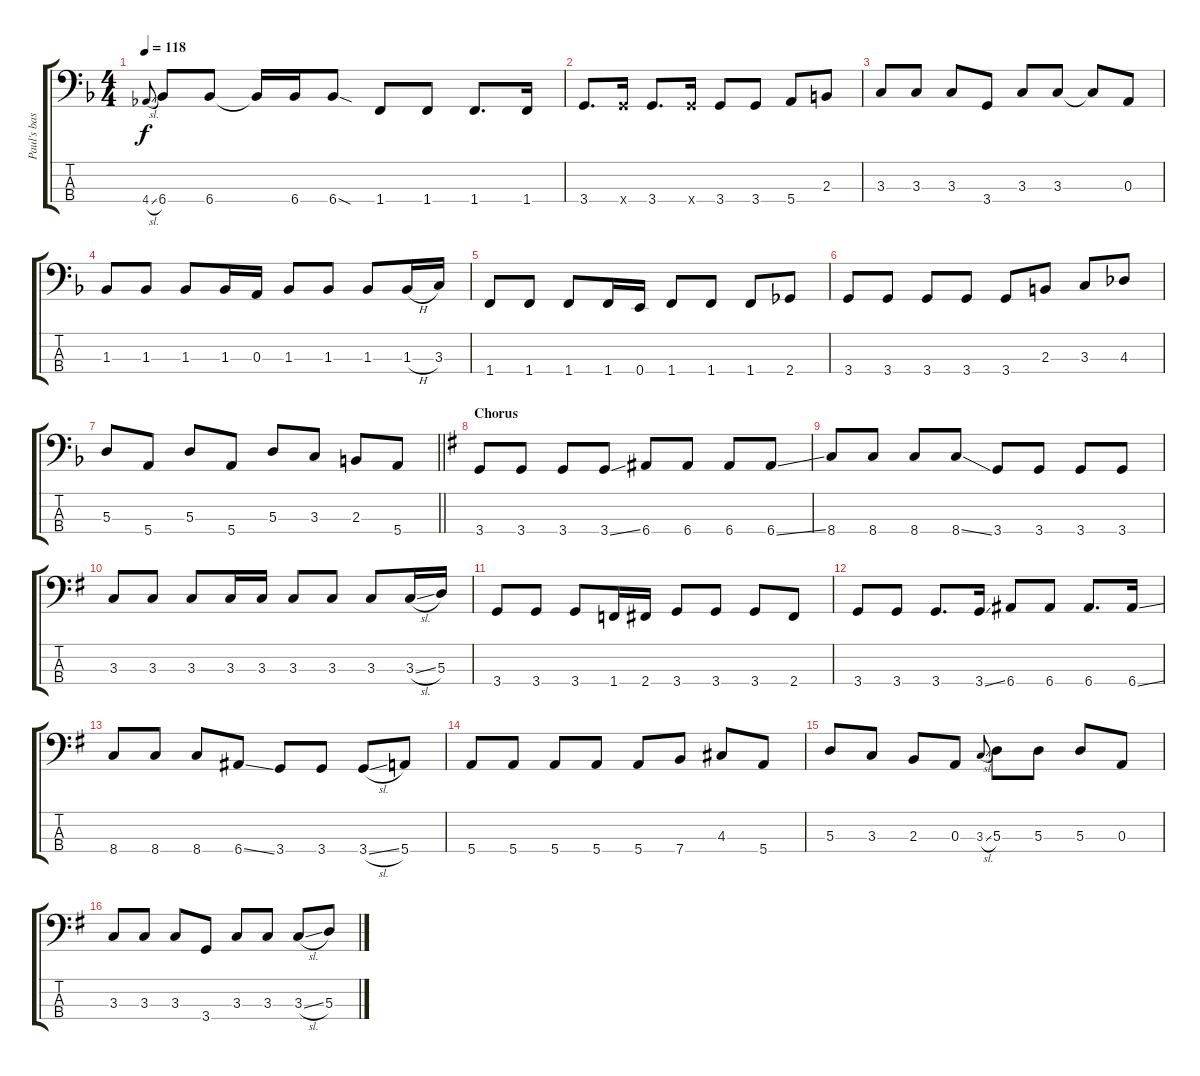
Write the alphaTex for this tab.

\track ("Paul's bass" "Paul's bas") {instrument electricbasspick}
\staff {score tabs}
\tuning (G2 D2 A1 E1) {hide}
\ts (4 4)
\tempo 118
\clef f4
\ks f
4.4{sl}.8{gr onbeat dy f} 6.4.8 6.4.8 6.4{t}.16 6.4.16 6.4{sod}.8 1.4.8 1.4.8 1.4.8{d} 1.4.16 |
3.4.8{d} 3.4{x}.16 3.4.8{d} 3.4{x}.16 3.4.8 3.4.8 5.4.8 2.3.8 |
3.3.8 3.3.8 3.3.8 3.4.8 3.3.8 3.3.8 3.3{t}.8 0.3.8 |
1.3.8 1.3.8 1.3.8 1.3.16 0.3.16 1.3.8 1.3.8 1.3.8 1.3{h}.16 3.3.16 |
1.4.8 1.4.8 1.4.8 1.4.16 0.4.16 1.4.8 1.4.8 1.4.8 2.4.8 |
3.4.8 3.4.8 3.4.8 3.4.8 3.4.8 2.3.8 3.3.8 4.3.8 |
\barLineRight lightlight
5.3.8 5.4.8 5.3.8 5.4.8 5.3.8 3.3.8 2.3.8 5.4.8 |
\section ("" "Chorus")
\ks g
3.4.8 3.4.8 3.4.8 3.4{ss}.8 6.4.8 6.4.8 6.4.8 6.4{ss}.8 |
8.4.8 8.4.8 8.4.8 8.4{ss}.8 3.4.8 3.4.8 3.4.8 3.4.8 |
3.3.8 3.3.8 3.3.8 3.3.16 3.3.16 3.3.8 3.3.8 3.3.8 3.3{sl}.16 5.3.16 |
3.4.8 3.4.8 3.4.8 1.4.16 2.4.16 3.4.8 3.4.8 3.4.8 2.4.8 |
3.4.8 3.4.8 3.4.8{d} 3.4{ss}.16 6.4.8 6.4.8 6.4.8{d} 6.4{ss}.16 |
8.4.8 8.4.8 8.4.8 6.4{ss}.8 3.4.8 3.4.8 3.4{sl}.8 5.4.8 |
5.4.8 5.4.8 5.4.8 5.4.8 5.4.8 7.4.8 4.3.8 5.4.8 |
5.3.8 3.3.8 2.3.8 0.3.8 3.3{sl}.8{gr onbeat} 5.3.8 5.3.8 5.3.8 0.3.8 |
3.3.8 3.3.8 3.3.8 3.4.8 3.3.8 3.3.8 3.3{sl}.8 5.3.8
